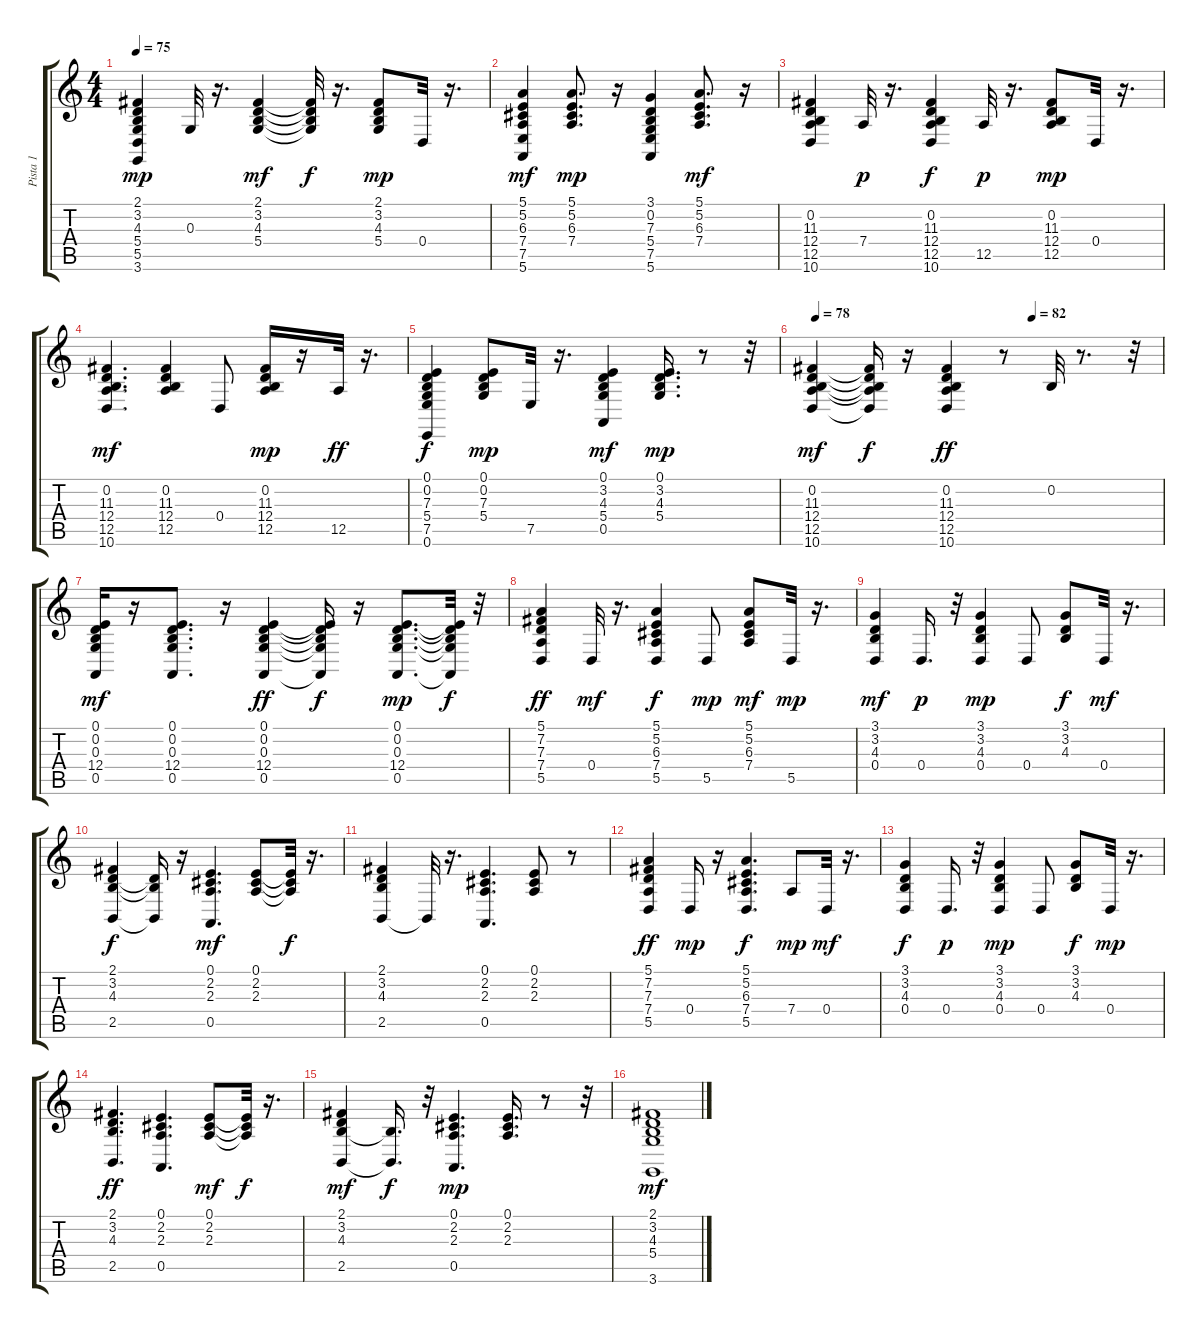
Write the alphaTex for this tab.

\track ("Pista 1" "Pista 1") {instrument electricpiano2}
\staff {score tabs}
\tuning (E4 B3 G3 D3 A2 E2) {hide}
\ts (4 4)
\tempo 75
\clef g2
\ks c
(2.1 3.2 4.3 5.4 5.5 3.6).4{dy mp} 0.3.32 r.16{d} (2.1 3.2 4.3 5.4).4{dy mf} (2.1{t} 3.2{t} 4.3{t} 5.4{t}).32{dy f} r.16{d} (2.1 3.2 4.3 5.4).8{dy mp} 0.4.32 r.16{d} |
(5.1 5.2 6.3 7.4 7.5 5.6).4{dy mf} (5.1 5.2 6.3 7.4).8{d dy mp} r.16 (3.1 0.2 7.3 5.4 7.5 5.6).4 (5.1 5.2 6.3 7.4).8{d dy mf} r.16 |
(0.2 11.3 12.4 12.5 10.6).4 7.4.32{dy p} r.16{d} (0.2 11.3 12.4 12.5 10.6).4{dy f} 12.5.32{dy p} r.16{d} (0.2 11.3 12.4 12.5).8{dy mp} 0.4.32 r.16{d} |
(0.2 11.3 12.4 12.5 10.6).4{d dy mf} (0.2 11.3 12.4 12.5).4 0.4.8 (0.2 11.3 12.4 12.5).16{dy mp} r.16 12.5.32{dy ff} r.16{d} |
(0.1 0.2 7.3 5.4 7.5 0.6).4{dy f} (0.1 0.2 7.3 5.4).8{dy mp} 7.5.32 r.16{d} (0.1 3.2 4.3 5.4 0.5).4{dy mf} (0.1 3.2 4.3 5.4).16{d dy mp} r.8 r.32 |
\tempo 78
\tempo (82 0.625)
(0.2 11.3 12.4 12.5 10.6).4{dy mf} (0.2{t} 11.3{t} 12.4{t} 12.5{t} 10.6{t}).16{dy f} r.16 (0.2 11.3 12.4 12.5 10.6).4{dy ff} r.8 0.2.32 r.8{d} r.32 |
(0.1 0.2 0.3 12.4 0.5).16{dy mf} r.16 (0.1 0.2 0.3 12.4 0.5).8{d} r.16 (0.1 0.2 0.3 12.4 0.5).4{dy ff} (0.1{t} 0.2{t} 0.3{t} 12.4{t} 0.5{t}).16{dy f} r.16 (0.1 0.2 0.3 12.4 0.5).8{d dy mp} (0.1{t} 0.2{t} 0.3{t} 12.4{t} 0.5{t}).32{dy f} r.32 |
(5.1 7.2 7.3 7.4 5.5).4{dy ff} 0.4.32{dy mf} r.16{d} (5.1 5.2 6.3 7.4 5.5).4{dy f} 5.5.8{dy mp} (5.1 5.2 6.3 7.4).8{dy mf} 5.5.32{dy mp} r.16{d} |
(3.1 3.2 4.3 0.4).4{dy mf} 0.4.16{d dy p} r.32 (3.1 3.2 4.3 0.4).4{dy mp} 0.4.8 (3.1 3.2 4.3).8{dy f} 0.4.32{dy mf} r.16{d} |
(2.1 3.2 4.3 2.5).4{dy f} (3.2{t} 4.3{t} 2.5{t}).16 r.16 (0.1 2.2 2.3 0.5).4{d dy mf} (0.1 2.2 2.3).8 (0.1{t} 2.2{t} 2.3{t}).32{dy f} r.16{d} |
(2.1 3.2 4.3 2.5).4 2.5{t}.32 r.16{d} (0.1 2.2 2.3 0.5).4{d} (0.1 2.2 2.3).8 r.8 |
(5.1 7.2 7.3 7.4 5.5).4{dy ff} 0.4.16{dy mp} r.16 (5.1 5.2 6.3 7.4 5.5).4{d dy f} 7.4.8{dy mp} 0.4.32{dy mf} r.16{d} |
(3.1 3.2 4.3 0.4).4{dy f} 0.4.16{d dy p} r.32 (3.1 3.2 4.3 0.4).4{dy mp} 0.4.8 (3.1 3.2 4.3).8{dy f} 0.4.32{dy mp} r.16{d} |
(2.1 3.2 4.3 2.5).4{d dy ff} (0.1 2.2 2.3 0.5).4{d} (0.1 2.2 2.3).8{dy mf} (0.1{t} 2.2{t} 2.3{t}).32{dy f} r.16{d} |
(2.1 3.2 4.3 2.5).4{dy mf} (4.3{t} 2.5{t}).16{d dy f} r.32 (0.1 2.2 2.3 0.5).4{d dy mp} (0.1 2.2 2.3).16{d} r.8 r.32 |
(2.1 3.2 4.3 5.4 3.6).1{dy mf}
